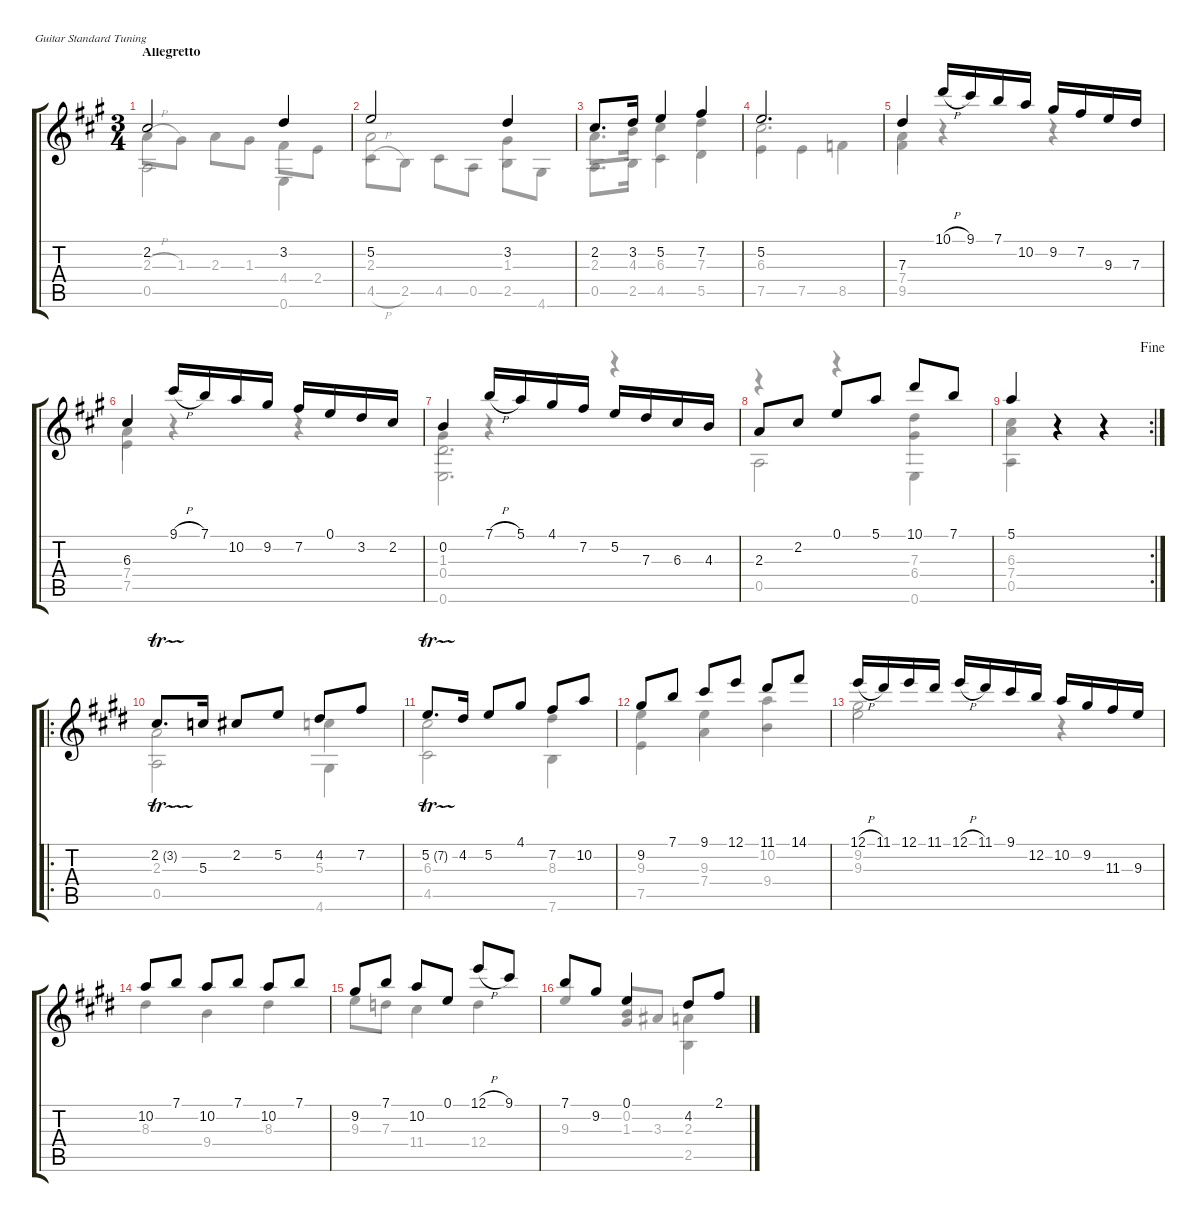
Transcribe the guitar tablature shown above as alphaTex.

\defaultSystemsLayout 4
\hideDynamics
\bracketExtendMode groupsimilarinstruments
\singleTrackTrackNamePolicy hidden
\multiTrackTrackNamePolicy allsystems
\firstSystemTrackNameOrientation horizontal
\otherSystemsTrackNameOrientation horizontal
\track ("Nylon" "Nylon") {instrument acousticguitarsteel}
\staff {score tabs}
\tuning (E4 B3 G3 D3 A2 E2)
\voice
\ts (3 4)
\section ("" "Allegretto")
\tempo (112 hide)
\clef g2
\scale
0.327666
\ks a
2.2.2{dy mf instrument acousticguitarsteel} 3.2.4 |
\scale
0.204019 5.2.2 3.2.4 |
\scale
0.232553 2.2.8{d} 3.2.16 5.2.4 7.2.4 |
\scale
0.235188 5.2.2{d} |
\scale
0.281576 7.3.4 10.1{h}.16 9.1.16 7.1.16 10.2.16 9.2.16 7.2.16 9.3.16 7.3.16 |
\scale
0.215364 6.3.4 9.1{h}.16 7.1.16 10.2.16 9.2.16 7.2.16 0.1.16 3.2.16 2.2.16 |
\scale
0.226881 0.2.4 7.1{h}.16 5.1.16 4.1.16 7.2.16 5.2.16 7.3.16 6.3.16 4.3.16 |
\scale
0.173026 2.3.8 2.2.8 0.1.8 5.1.8 10.1.8 7.1.8 |
\rc 2
\jump fine
\scale
0.103288 5.1.4 r.4 r.4 |
\ro
\ks e
2.2{tr (3 16)}.8{d} 5.3.16 2.2.8 5.2.8 4.2.8 7.2.8 |
5.2{tr (7 16)}.8{d} 4.2.16 5.2.8 4.1.8 7.2.8 10.2.8 |
9.2.8 7.1.8 9.1.8 12.1.8 11.1.8 14.1.8 |
12.1{h}.16 11.1.16 12.1.16 11.1.16 12.1{h}.16 11.1.16 9.1.16 12.2.16 10.2.16 9.2.16 11.3.16 9.3.16 |
10.2.8 7.1.8 10.2.8 7.1.8 10.2.8 7.1.8 |
9.2.8 7.1.8 10.2.8 0.1.8 12.1{h}.8 9.1.8 |
7.1.8 9.2.8 0.1.4 4.2.8 2.1.8
\voice
\clef g2
\ottava regular
\simile none
\scale
0.327666
\ks a
2.3{h}.8{dy mf} 1.3.8 2.3.8 1.3.8 4.4.8 2.4.8 |
\scale
0.204019 2.3.2 1.3.4 |
\scale
0.232553 2.3.8{d} 4.3.16 6.3.4 7.3.4 |
\scale
0.235188 6.3.2{d} |
\scale
0.281576 7.4.4 r.4 r.4 |
\scale
0.215364 7.4.4 r.4 r.4 |
\scale
0.226881 1.3.4 r.4 r.4 |
\scale
0.173026 r.4 r.4 (7.3 6.4).4 |
\scale
0.103288 (6.3 7.4).4 r.4 r.4 |
\ks e
2.3.2 5.3.4 |
6.3.2 8.3.4 |
9.3.4 9.3.4 10.2.4 |
9.2.2 r.4 |
|
|
\voice
\clef g2
\ottava regular
\simile none
\scale
0.327666
\ks a
0.5.2{dy mf} 0.6.4 |
\scale
0.204019 4.5{h}.8 2.5.8 4.5.8 0.5.8 2.5.8 4.6.8 |
\scale
0.232553 0.5.8{d} 2.5.16 4.5.4 5.5.4 |
\scale
0.235188 7.5.4 7.5.4 8.5.4 |
\scale
0.281576 9.5.4 r.4 r.4 |
\scale
0.215364 7.5.4 r.4 r.4 |
\scale
0.226881 (0.4 0.6).2{d} |
\scale
0.173026 0.5.2 0.6.4 |
\scale
0.103288 0.5.4 r.4 r.4 |
\ks e
0.5.2 4.6.4 |
4.5.2 7.6.4 |
7.5.4 7.4.4 9.4.4 |
9.3.2 r.4 |
8.3.4 9.4.4 8.3.4 |
9.3.8 7.3.8 11.4.4 12.4.4 |
9.3.4 (1.3 0.2).8{beam invert} 3.3.8 (2.5 2.3).4
